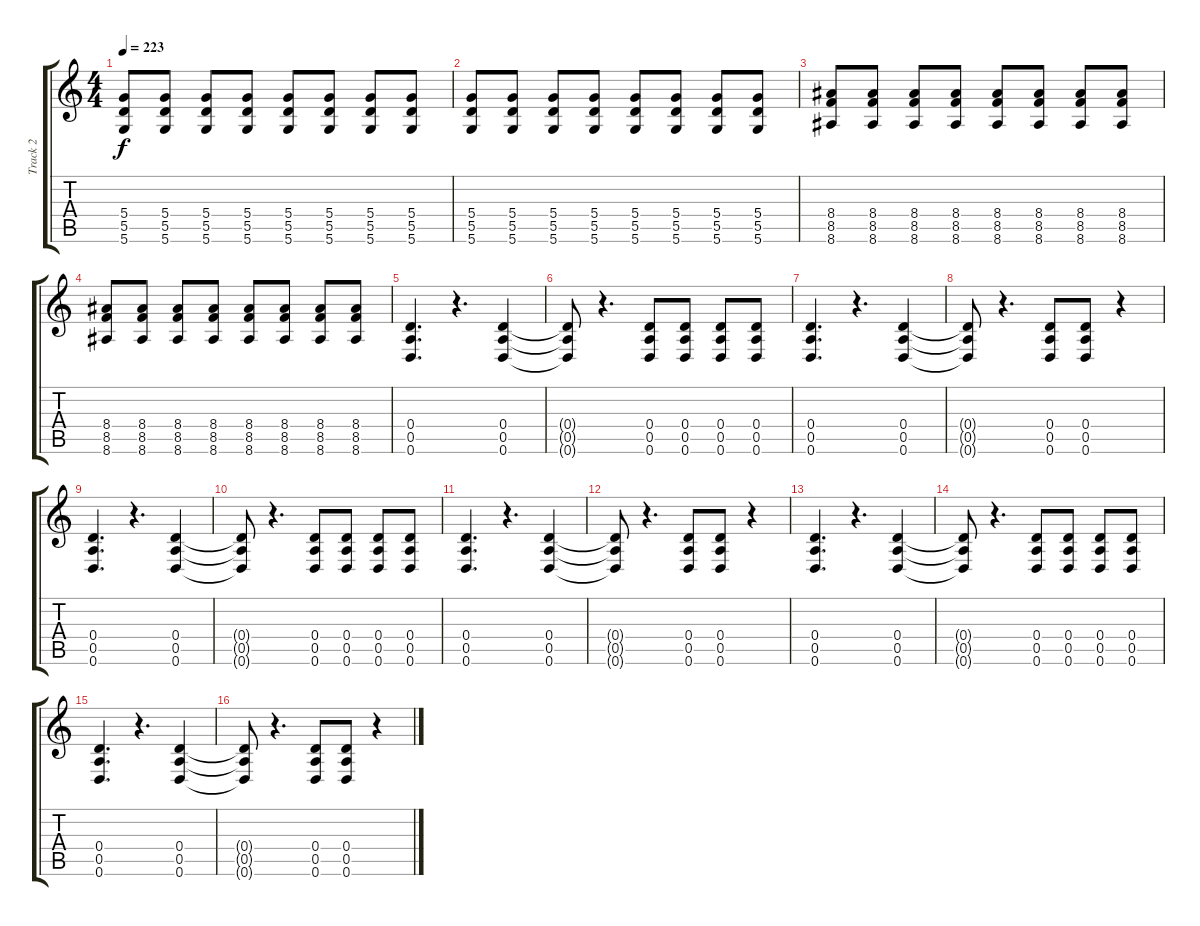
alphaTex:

\track ("Track 2" "Track 2") {instrument distortionguitar}
\staff {score tabs}
\tuning (E4 B3 G3 D3 A2 D2) {hide}
\ts (4 4)
\tempo 223
\clef g2
\ks c
(5.4 5.5 5.6).8{dy f} (5.4 5.5 5.6).8 (5.4 5.5 5.6).8 (5.4 5.5 5.6).8 (5.4 5.5 5.6).8 (5.4 5.5 5.6).8 (5.4 5.5 5.6).8 (5.4 5.5 5.6).8 |
(5.4 5.5 5.6).8 (5.4 5.5 5.6).8 (5.4 5.5 5.6).8 (5.4 5.5 5.6).8 (5.4 5.5 5.6).8 (5.4 5.5 5.6).8 (5.4 5.5 5.6).8 (5.4 5.5 5.6).8 |
(8.4 8.5 8.6).8 (8.4 8.5 8.6).8 (8.4 8.5 8.6).8 (8.4 8.5 8.6).8 (8.4 8.5 8.6).8 (8.4 8.5 8.6).8 (8.4 8.5 8.6).8 (8.4 8.5 8.6).8 |
(8.4 8.5 8.6).8 (8.4 8.5 8.6).8 (8.4 8.5 8.6).8 (8.4 8.5 8.6).8 (8.4 8.5 8.6).8 (8.4 8.5 8.6).8 (8.4 8.5 8.6).8 (8.4 8.5 8.6).8 |
(0.4 0.5 0.6).4{d} r.4{d} (0.4 0.5 0.6).4 |
(0.4{t} 0.5{t} 0.6{t}).8 r.4{d} (0.4 0.5 0.6).8 (0.4 0.5 0.6).8 (0.4 0.5 0.6).8 (0.4 0.5 0.6).8 |
(0.4 0.5 0.6).4{d} r.4{d} (0.4 0.5 0.6).4 |
(0.4{t} 0.5{t} 0.6{t}).8 r.4{d} (0.4 0.5 0.6).8 (0.4 0.5 0.6).8 r.4 |
(0.4 0.5 0.6).4{d} r.4{d} (0.4 0.5 0.6).4 |
(0.4{t} 0.5{t} 0.6{t}).8 r.4{d} (0.4 0.5 0.6).8 (0.4 0.5 0.6).8 (0.4 0.5 0.6).8 (0.4 0.5 0.6).8 |
(0.4 0.5 0.6).4{d} r.4{d} (0.4 0.5 0.6).4 |
(0.4{t} 0.5{t} 0.6{t}).8 r.4{d} (0.4 0.5 0.6).8 (0.4 0.5 0.6).8 r.4 |
(0.4 0.5 0.6).4{d} r.4{d} (0.4 0.5 0.6).4 |
(0.4{t} 0.5{t} 0.6{t}).8 r.4{d} (0.4 0.5 0.6).8 (0.4 0.5 0.6).8 (0.4 0.5 0.6).8 (0.4 0.5 0.6).8 |
(0.4 0.5 0.6).4{d} r.4{d} (0.4 0.5 0.6).4 |
(0.4{t} 0.5{t} 0.6{t}).8 r.4{d} (0.4 0.5 0.6).8 (0.4 0.5 0.6).8 r.4
